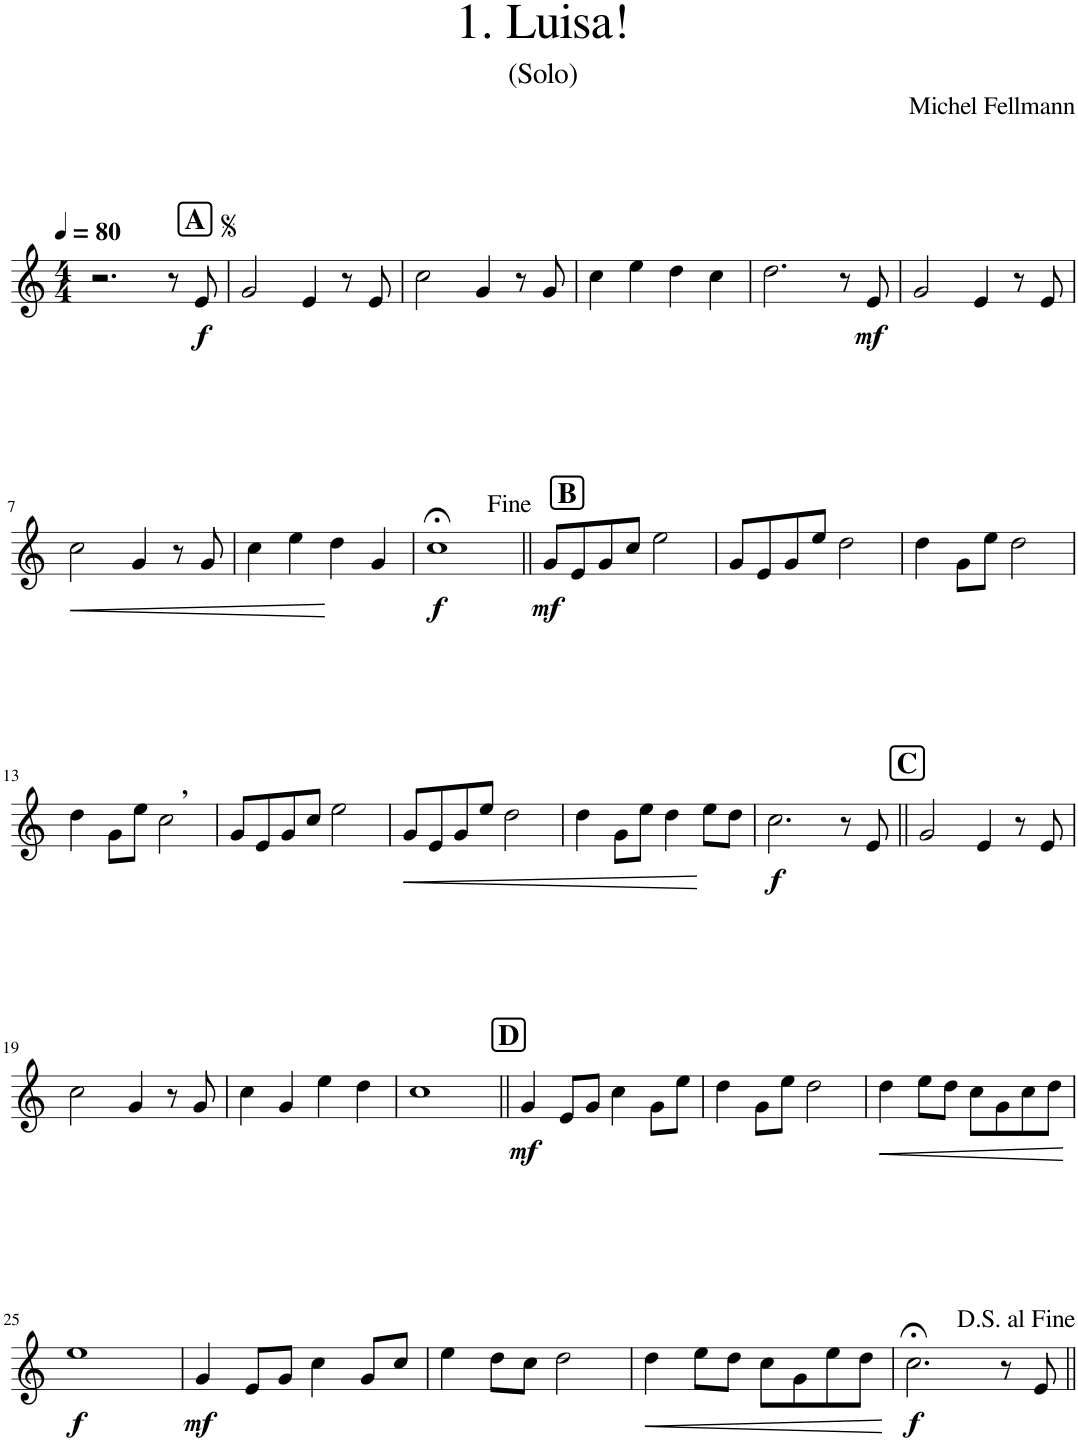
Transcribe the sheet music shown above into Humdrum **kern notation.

**kern	**dynam
*part1	*part1
*staff1	*staff1
*I"Cor en Fa	*
*I'Cor Fa	*
*clefG2	*
*Trd4c7	*
*k[]	*
*M4/4	*
*MM80	*
!!LO:REH:place=s1:a:B:cj:fs=14:t=A:qo=3.5
=1	=1
2.r	.
8r	.
!	!LO:DY:b
8e/	f
=2	=2
2g/	.
4e/	.
8r	.
8e/	.
=3	=3
2cc\	.
4g/	.
8r	.
8g/	.
=4	=4
4cc\	.
4ee\	.
4dd\	.
4cc\	.
=5	=5
2.dd\	.
8r	.
!	!LO:DY:b
8e/	mf
=6	=6
2g/	.
4e/	.
8r	.
8e/	.
!!LO:LB:g=z
=7	=7
!	!LO:HP:b
2cc\	<
4g/	.
8r	.
8g/	.
.	[
=8	=8
4cc\	.
4ee\	.
4dd\	.
4g/	.
=9	=9
!	!LO:DY:b
1cc;<	f
!!LO:REH:place=s1:a:B:cj:fs=14:t=B
=10||	=10||
!	!LO:DY:b
8g/L	mf
8e/	.
8g/	.
8cc/J	.
2ee\	.
=11	=11
8g/L	.
8e/	.
8g/	.
8ee/J	.
2dd\	.
=12	=12
4dd\	.
8g\L	.
8ee\J	.
2dd\	.
!!LO:LB:g=z
=13	=13
4dd\	.
8g\L	.
8ee\J	.
!LO:TX:a:B:t=,	!
2cc\	.
=14	=14
8g/L	.
8e/	.
8g/	.
8cc/J	.
2ee\	.
=15	=15
!	!LO:HP:b
8g/L	<
8e/	.
8g/	.
8ee/J	.
2dd\	.
.	[
=16	=16
4dd\	.
8g\L	.
8ee\J	.
4dd\	.
8ee\L	.
8dd\J	.
=17	=17
!	!LO:DY:b
2.cc\	f
8r	.
8e/	.
!!LO:REH:place=s1:a:B:cj:fs=14:t=C
=18||	=18||
2g/	.
4e/	.
8r	.
8e/	.
!!LO:LB:g=z
=19	=19
2cc\	.
4g/	.
8r	.
8g/	.
=20	=20
4cc\	.
4g/	.
4ee\	.
4dd\	.
=21	=21
1cc	.
!!LO:REH:place=s1:a:B:cj:fs=14:t=D
=22||	=22||
!	!LO:DY:b
4g/	mf
8e/L	.
8g/J	.
4cc\	.
8g\L	.
8ee\J	.
=23	=23
4dd\	.
8g\L	.
8ee\J	.
2dd\	.
=24	=24
!	!LO:HP:b
4dd\	<
8ee\L	.
8dd\J	.
8cc\L	.
8g\	.
8cc\	.
8dd\J	.
.	[
!!LO:LB:g=z
=25	=25
!	!LO:DY:b
1ee	f
=26	=26
!	!LO:DY:b
4g/	mf
8e/L	.
8g/J	.
4cc\	.
8g/L	.
8cc/J	.
=27	=27
4ee\	.
8dd\L	.
8cc\J	.
2dd\	.
=28	=28
!	!LO:HP:b
4dd\	<
8ee\L	.
8dd\J	.
8cc\L	.
8g\	.
8ee\	.
8dd\J	.
.	[
=29	=29
!	!LO:DY:b
2.cc;<\	f
8r	.
8e/	.
=||	=||
*-	*-
